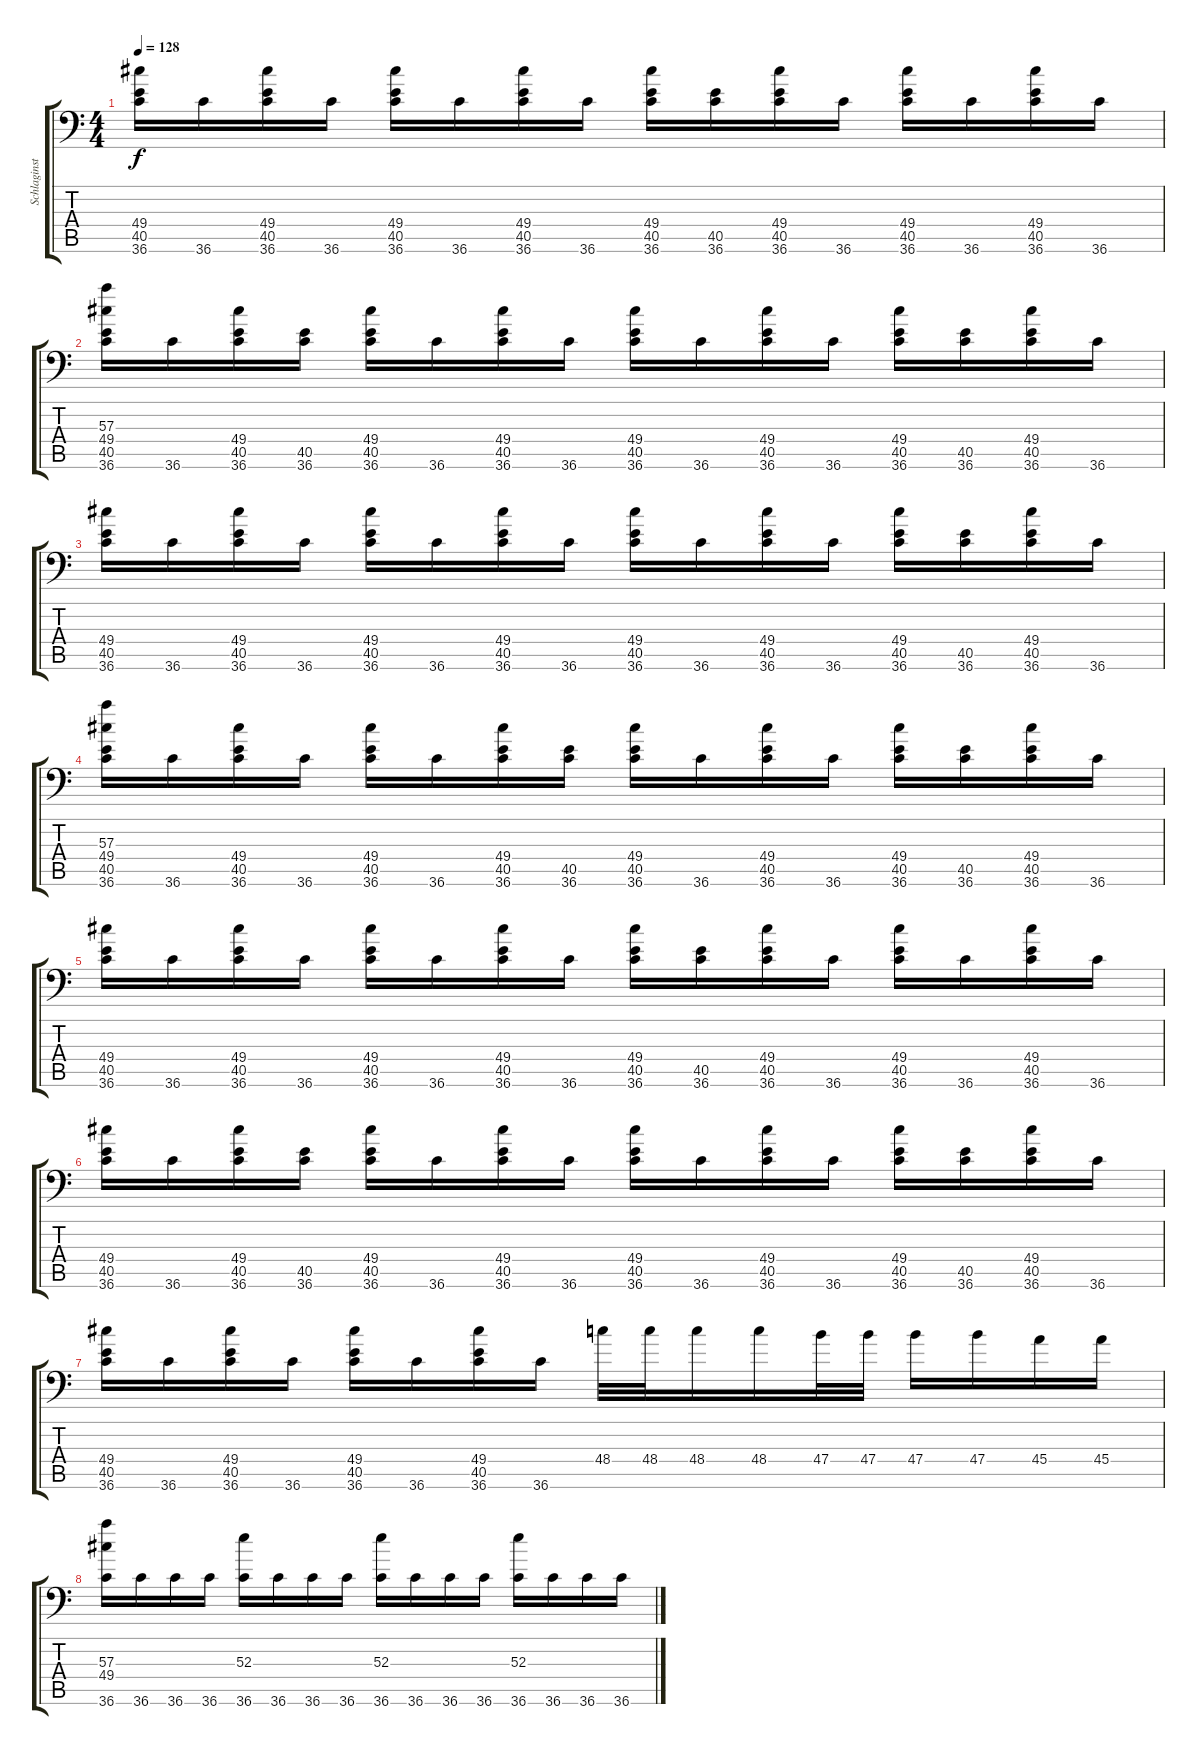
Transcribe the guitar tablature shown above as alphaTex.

\track ("Schlaginstrumente - Auswahl" "Schlaginst") {instrument acousticgrandpiano}
\staff {score tabs}
\tuning (C-1 C-1 C-1 C-1 C-1 C-1) {hide}
\ts (4 4)
\tempo 128
\clef f4
\ks c
(49.4 40.5 36.6).16{dy f} 36.6.16 (49.4 40.5 36.6).16 36.6.16 (49.4 40.5 36.6).16 36.6.16 (49.4 40.5 36.6).16 36.6.16 (49.4 40.5 36.6).16 (40.5 36.6).16 (49.4 40.5 36.6).16 36.6.16 (49.4 40.5 36.6).16 36.6.16 (49.4 40.5 36.6).16 36.6.16 |
(57.3 49.4 40.5 36.6).16 36.6.16 (49.4 40.5 36.6).16 (40.5 36.6).16 (49.4 40.5 36.6).16 36.6.16 (49.4 40.5 36.6).16 36.6.16 (49.4 40.5 36.6).16 36.6.16 (49.4 40.5 36.6).16 36.6.16 (49.4 40.5 36.6).16 (40.5 36.6).16 (49.4 40.5 36.6).16 36.6.16 |
(49.4 40.5 36.6).16 36.6.16 (49.4 40.5 36.6).16 36.6.16 (49.4 40.5 36.6).16 36.6.16 (49.4 40.5 36.6).16 36.6.16 (49.4 40.5 36.6).16 36.6.16 (49.4 40.5 36.6).16 36.6.16 (49.4 40.5 36.6).16 (40.5 36.6).16 (49.4 40.5 36.6).16 36.6.16 |
(57.3 49.4 40.5 36.6).16 36.6.16 (49.4 40.5 36.6).16 36.6.16 (49.4 40.5 36.6).16 36.6.16 (49.4 40.5 36.6).16 (40.5 36.6).16 (49.4 40.5 36.6).16 36.6.16 (49.4 40.5 36.6).16 36.6.16 (49.4 40.5 36.6).16 (40.5 36.6).16 (49.4 40.5 36.6).16 36.6.16 |
(49.4 40.5 36.6).16 36.6.16 (49.4 40.5 36.6).16 36.6.16 (49.4 40.5 36.6).16 36.6.16 (49.4 40.5 36.6).16 36.6.16 (49.4 40.5 36.6).16 (40.5 36.6).16 (49.4 40.5 36.6).16 36.6.16 (49.4 40.5 36.6).16 36.6.16 (49.4 40.5 36.6).16 36.6.16 |
(49.4 40.5 36.6).16 36.6.16 (49.4 40.5 36.6).16 (40.5 36.6).16 (49.4 40.5 36.6).16 36.6.16 (49.4 40.5 36.6).16 36.6.16 (49.4 40.5 36.6).16 36.6.16 (49.4 40.5 36.6).16 36.6.16 (49.4 40.5 36.6).16 (40.5 36.6).16 (49.4 40.5 36.6).16 36.6.16 |
(49.4 40.5 36.6).16 36.6.16 (49.4 40.5 36.6).16 36.6.16 (49.4 40.5 36.6).16 36.6.16 (49.4 40.5 36.6).16 36.6.16 48.4.32 48.4.32 48.4.16 48.4.16 47.4.32 47.4.32 47.4.16 47.4.16 45.4.16 45.4.16 |
(57.3 49.4 36.6).16 36.6.16 36.6.16 36.6.16 (52.3 36.6).16 36.6.16 36.6.16 36.6.16 (52.3 36.6).16 36.6.16 36.6.16 36.6.16 (52.3 36.6).16 36.6.16 36.6.16 36.6.16
